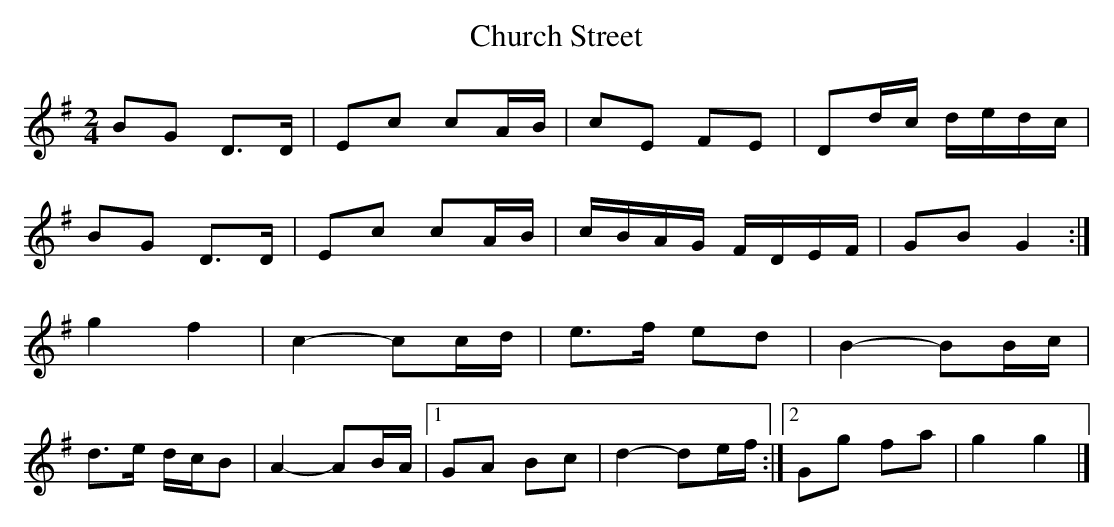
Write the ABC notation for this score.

X:1
T:Church Street
M:2/4
L:1/16
K:G Major
B2G2 D3D|E2c2 c2AB|c2E2 F2E2|D2dc dedc|!
B2G2 D3D|E2c2 c2AB|cBAG FDEF|G2B2 G4:|!
g4 f4|c4-c2cd|e3f e2d2|B4-B2Bc|!
d3e dcB2|A4-A2BA|[1 G2A2 B2c2|d4-d2ef:|[2 G2g2 f2a2|g4 g4|]!
